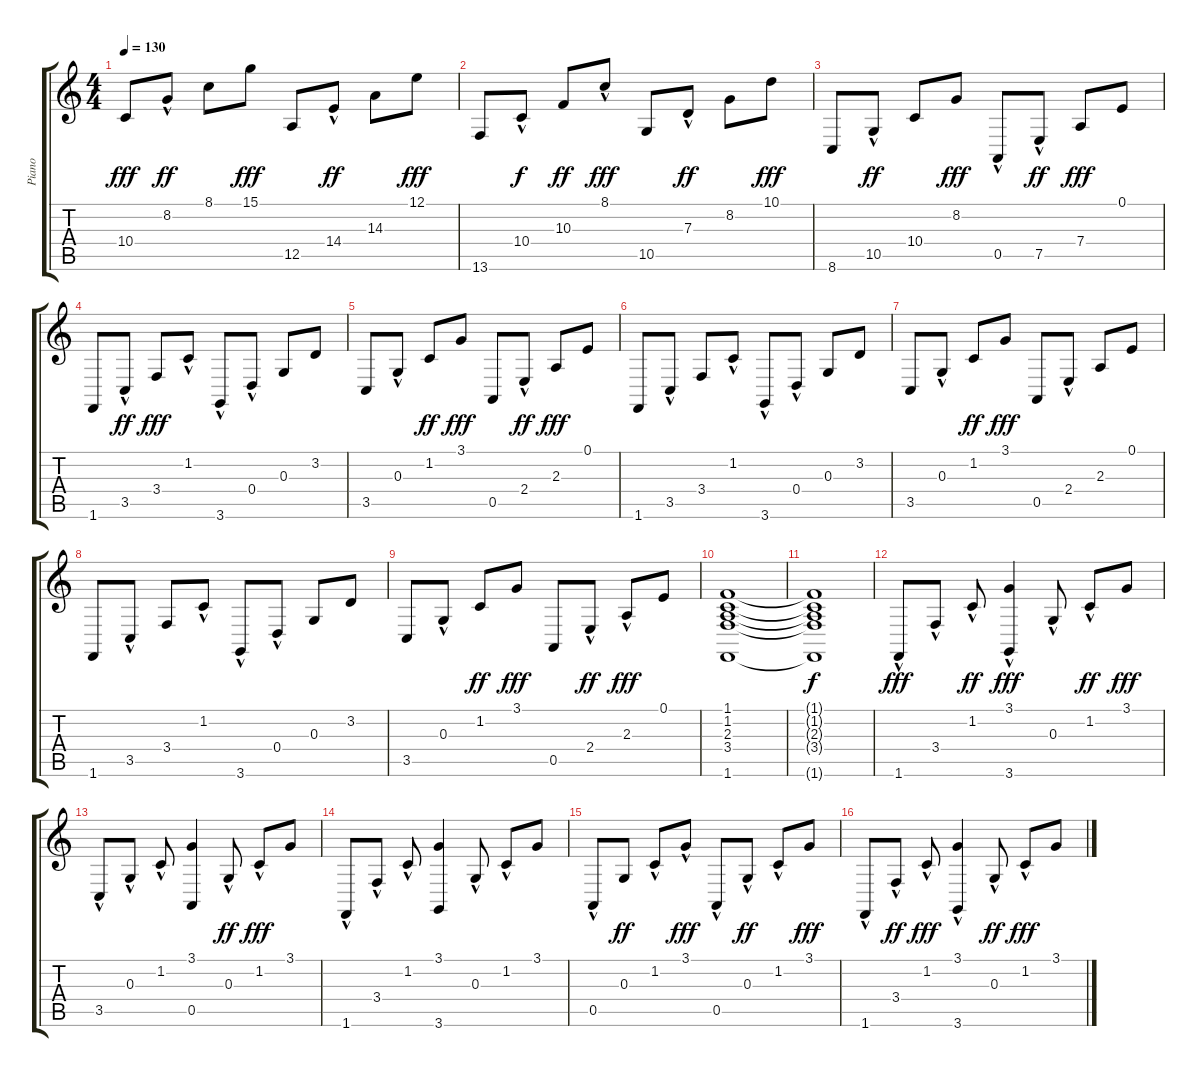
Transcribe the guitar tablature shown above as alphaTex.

\track ("Piano" "Piano") {instrument acousticgrandpiano}
\staff {score tabs}
\tuning (E4 B3 G3 D3 A2 E2) {hide}
\ts (4 4)
\tempo 130
\clef g2
\ks c
10.4.8{dy fff} 8.2{hac}.8{dy ff} 8.1.8 15.1.8{dy fff} 12.5.8 14.4{hac}.8{dy ff} 14.3.8 12.1.8{dy fff} |
13.6.8 10.4{hac}.8{dy f} 10.3.8{dy ff} 8.1{hac}.8{dy fff} 10.5.8 7.3{hac}.8{dy ff} 8.2.8 10.1.8{dy fff} |
8.6.8 10.5{hac}.8{dy ff} 10.4.8 8.2.8{dy fff} 0.5{hac}.8 7.5{hac}.8{dy ff} 7.4.8{dy fff} 0.1.8 |
1.6.8 3.5{hac}.8{dy ff} 3.4.8{dy fff} 1.2{hac}.8 3.6{hac}.8 0.4{hac}.8 0.3.8 3.2.8 |
3.5.8 0.3{hac}.8 1.2.8{dy ff} 3.1.8{dy fff} 0.5.8 2.4{hac}.8{dy ff} 2.3.8{dy fff} 0.1.8 |
1.6.8 3.5{hac}.8 3.4.8 1.2{hac}.8 3.6{hac}.8 0.4{hac}.8 0.3.8 3.2.8 |
3.5.8 0.3{hac}.8 1.2.8{dy ff} 3.1.8{dy fff} 0.5.8 2.4{hac}.8 2.3.8 0.1.8 |
1.6.8 3.5{hac}.8 3.4.8 1.2{hac}.8 3.6{hac}.8 0.4{hac}.8 0.3.8 3.2.8 |
3.5.8 0.3{hac}.8 1.2.8{dy ff} 3.1.8{dy fff} 0.5.8 2.4{hac}.8{dy ff} 2.3{hac}.8{dy fff} 0.1.8 |
(1.1 1.2 2.3 3.4 1.6).1 |
(1.1{t} 1.2{t} 2.3{t} 3.4{t} 1.6{t}).1{dy f} |
1.6{hac}.8{dy fff} 3.4{hac}.8 1.2{hac}.8{dy ff} (3.1{hac} 3.6).4{dy fff} 0.3{hac}.8 1.2{hac}.8{dy ff} 3.1.8{dy fff} |
3.5{hac}.8 0.3{hac}.8 1.2{hac}.8 (3.1 0.5).4 0.3{hac}.8{dy ff} 1.2{hac}.8{dy fff} 3.1.8 |
1.6{hac}.8 3.4{hac}.8 1.2{hac}.8 (3.1 3.6).4 0.3{hac}.8 1.2{hac}.8 3.1.8 |
0.5{hac}.8 0.3.8{dy ff} 1.2{hac}.8 3.1{hac}.8{dy fff} 0.5{hac}.8 0.3{hac}.8{dy ff} 1.2{hac}.8 3.1.8{dy fff} |
1.6{hac}.8 3.4{hac}.8{dy ff} 1.2{hac}.8{dy fff} (3.1{hac} 3.6).4 0.3{hac}.8{dy ff} 1.2{hac}.8{dy fff} 3.1.8
